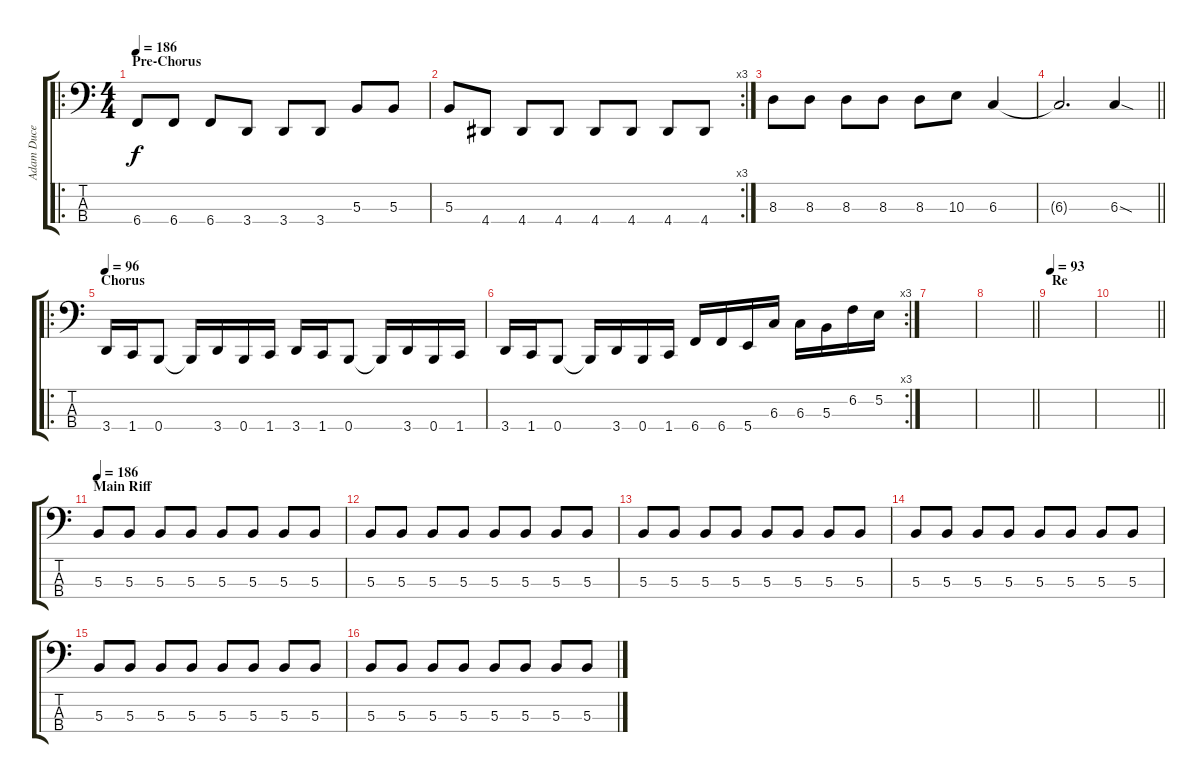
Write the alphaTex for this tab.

\track ("Adam Duce" "Adam Duce") {instrument electricbasspick}
\staff {score tabs}
\tuning (E2 B1 Gb1 B0) {hide}
\ro
\ts (4 4)
\section ("" "Pre-Chorus")
\tempo 186
\clef f4
\ks c
6.4.8{dy f} 6.4.8 6.4.8 3.4.8 3.4.8 3.4.8 5.3.8 5.3.8 |
\rc 3
5.3.8 4.4.8 4.4.8 4.4.8 4.4.8 4.4.8 4.4.8 4.4.8 |
8.3.8 8.3.8 8.3.8 8.3.8 8.3.8 10.3.8 6.3.4 |
\barLineRight lightlight
6.3{t}.2{d} 6.3{sod}.4 |
\ro
\section ("" "Chorus")
\tempo 96
3.4.16 1.4.16 0.4.8 0.4{t}.16 3.4.16 0.4.16 1.4.16 3.4.16 1.4.16 0.4.8 0.4{t}.16 3.4.16 0.4.16 1.4.16 |
\rc 3
3.4.16 1.4.16 0.4.8 0.4{t}.16 3.4.16 0.4.16 1.4.16 6.4.16 6.4.16 5.4.16 6.3.16 6.3.16 5.3.16 6.2.16 5.2.16 |
|
\barLineRight lightlight
|
\section ("" "Re")
\tempo 93
|
\barLineRight lightlight
|
\section ("" "Main Riff")
\tempo 186
5.3.8 5.3.8 5.3.8 5.3.8 5.3.8 5.3.8 5.3.8 5.3.8 |
5.3.8 5.3.8 5.3.8 5.3.8 5.3.8 5.3.8 5.3.8 5.3.8 |
5.3.8 5.3.8 5.3.8 5.3.8 5.3.8 5.3.8 5.3.8 5.3.8 |
5.3.8 5.3.8 5.3.8 5.3.8 5.3.8 5.3.8 5.3.8 5.3.8 |
5.3.8 5.3.8 5.3.8 5.3.8 5.3.8 5.3.8 5.3.8 5.3.8 |
5.3.8 5.3.8 5.3.8 5.3.8 5.3.8 5.3.8 5.3.8 5.3.8
